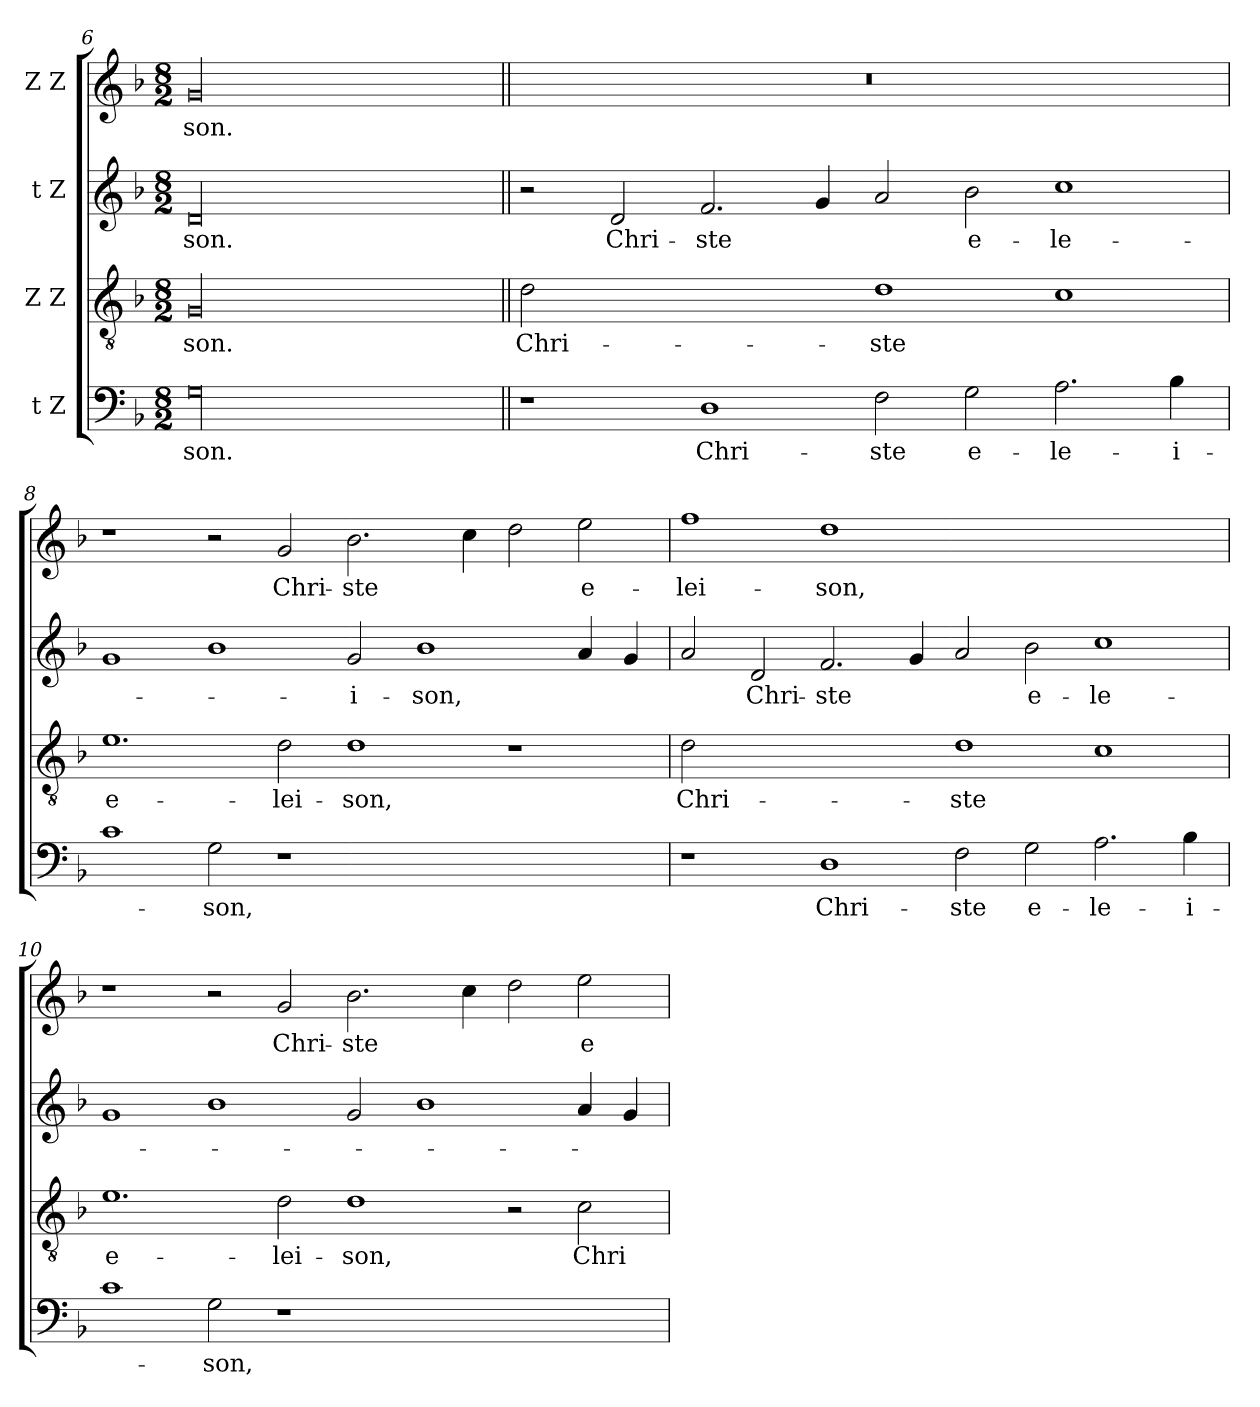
**kern	**text	**kern	**text	**kern	**text	**kern	**text
*part4	*part4	*part3	*part3	*part2	*part2	*part1	*part1
*staff4	*staff4	*staff3	*staff3	*staff2	*staff2	*staff1	*staff1
*I"t Z	*	*I"Z Z	*	*I"t Z	*	*I"Z Z	*
*clefF4	*	*clefGv2	*	*clefG2	*	*clefG2	*
*k[b-]	*	*k[b-]	*	*k[b-]	*	*k[b-]	*
*F:	*	*F:	*	*F:	*	*F:	*
*M8/2	*	*M8/2	*	*M8/2	*	*M8/2	*
=6	=6	=6	=6	=6	=6	=6	=6
!	!LO:LY:b	!	!LO:LY:b	!	!LO:LY:b	!	!LO:LY:b
00G	-son.	00G	-son.	00d	-son.	00g	-son.
=7||	=7||	=7||	=7||	=7||	=7||	=7||	=7||
!	!	!	!LO:LY:b	!	!	!	!
1r	.	2d\	Chri-	2r	.	00r	.
!	!	!	!	!	!LO:LY:b	!	!
.	.	1.ryy	.	2d/	Chri-	.	.
!	!LO:LY:b	!	!	!	!LO:LY:b	!	!
1D	Chri-	.	.	2.f/	-ste	.	.
.	.	.	.	4g/	.	.	.
!	!LO:LY:b	!	!LO:LY:b	!	!	!	!
2F\	-ste	1d	-ste	2a/	.	.	.
!	!LO:LY:b	!	!	!	!LO:LY:b	!	!
2G\	e-	.	.	2b-\	e-	.	.
!	!LO:LY:b	!	!	!	!LO:LY:b	!	!
2.A\	-le-	1c	.	1cc	-le-	.	.
!	!LO:LY:b:rj	!	!	!	!	!	!
4B-\	-i-	.	.	.	.	.	.
!!LO:LB:g=z
=8	=8	=8	=8	=8	=8	=8	=8
!	!	!	!LO:LY:b:rj	!	!	!	!
1c	.	1.e	e-	1g	.	1r	.
!	!LO:LY:b	!	!	!	!	!	!
2G\	-son,	.	.	1b-	.	2r	.
!	!	!	!LO:LY:b	!	!	!	!LO:LY:b
1r	.	2d\	-lei-	.	.	2g/	Chri-
!	!	!	!LO:LY:b	!	!LO:LY:b:rj	!	!LO:LY:b
.	.	1d	-son,	2g/	-i-	2.b-\	-ste
!	!	!	!	!	!LO:LY:b	!	!
1.ryy	.	.	.	1b-	-son,	.	.
.	.	.	.	.	.	4cc\	.
.	.	1r	.	.	.	2dd\	.
!	!	!	!	!	!	!	!LO:LY:b
.	.	.	.	4a/	.	2ee\	e-
.	.	.	.	4g/	.	.	.
=9	=9	=9	=9	=9	=9	=9	=9
!	!	!	!LO:LY:b	!	!	!	!LO:LY:b
1r	.	2d\	Chri-	2a/	.	1ff	-lei-
!	!	!	!	!	!LO:LY:b	!	!
.	.	1.ryy	.	2d/	Chri-	.	.
!	!LO:LY:b	!	!	!	!LO:LY:b	!	!LO:LY:b
1D	Chri-	.	.	2.f/	-ste	1dd	-son,
.	.	.	.	4g/	.	.	.
!	!LO:LY:b	!	!LO:LY:b	!	!	!	!
2F\	-ste	1d	-ste	2a/	.	0ryy	.
!	!LO:LY:b	!	!	!	!LO:LY:b	!	!
2G\	e-	.	.	2b-\	e-	.	.
!	!LO:LY:b	!	!	!	!LO:LY:b	!	!
2.A\	-le-	1c	.	1cc	-le-	.	.
!	!LO:LY:b:rj	!	!	!	!	!	!
4B-\	-i-	.	.	.	.	.	.
=10	=10	=10	=10	=10	=10	=10	=10
!	!	!	!LO:LY:b:rj	!	!	!	!
1c	.	1.e	e-	1g	.	1r	.
!	!LO:LY:b	!	!	!	!	!	!
2G\	-son,	.	.	1b-	.	2r	.
!	!	!	!LO:LY:b	!	!	!	!LO:LY:b
1r	.	2d\	-lei-	.	.	2g/	Chri-
!	!	!	!LO:LY:b	!	!	!	!LO:LY:b
.	.	1d	-son,	2g/	.	2.b-\	-ste
1.ryy	.	.	.	1b-	.	.	.
.	.	.	.	.	.	4cc\	.
.	.	2r	.	.	.	2dd\	.
!	!	!	!LO:LY:b	!	!	!	!LO:LY:b
.	.	2c\	Chri-	4a/	.	2ee\	e-
.	.	.	.	4g/	.	.	.
=	=	=	=	=	=	=	=
*-	*-	*-	*-	*-	*-	*-	*-
